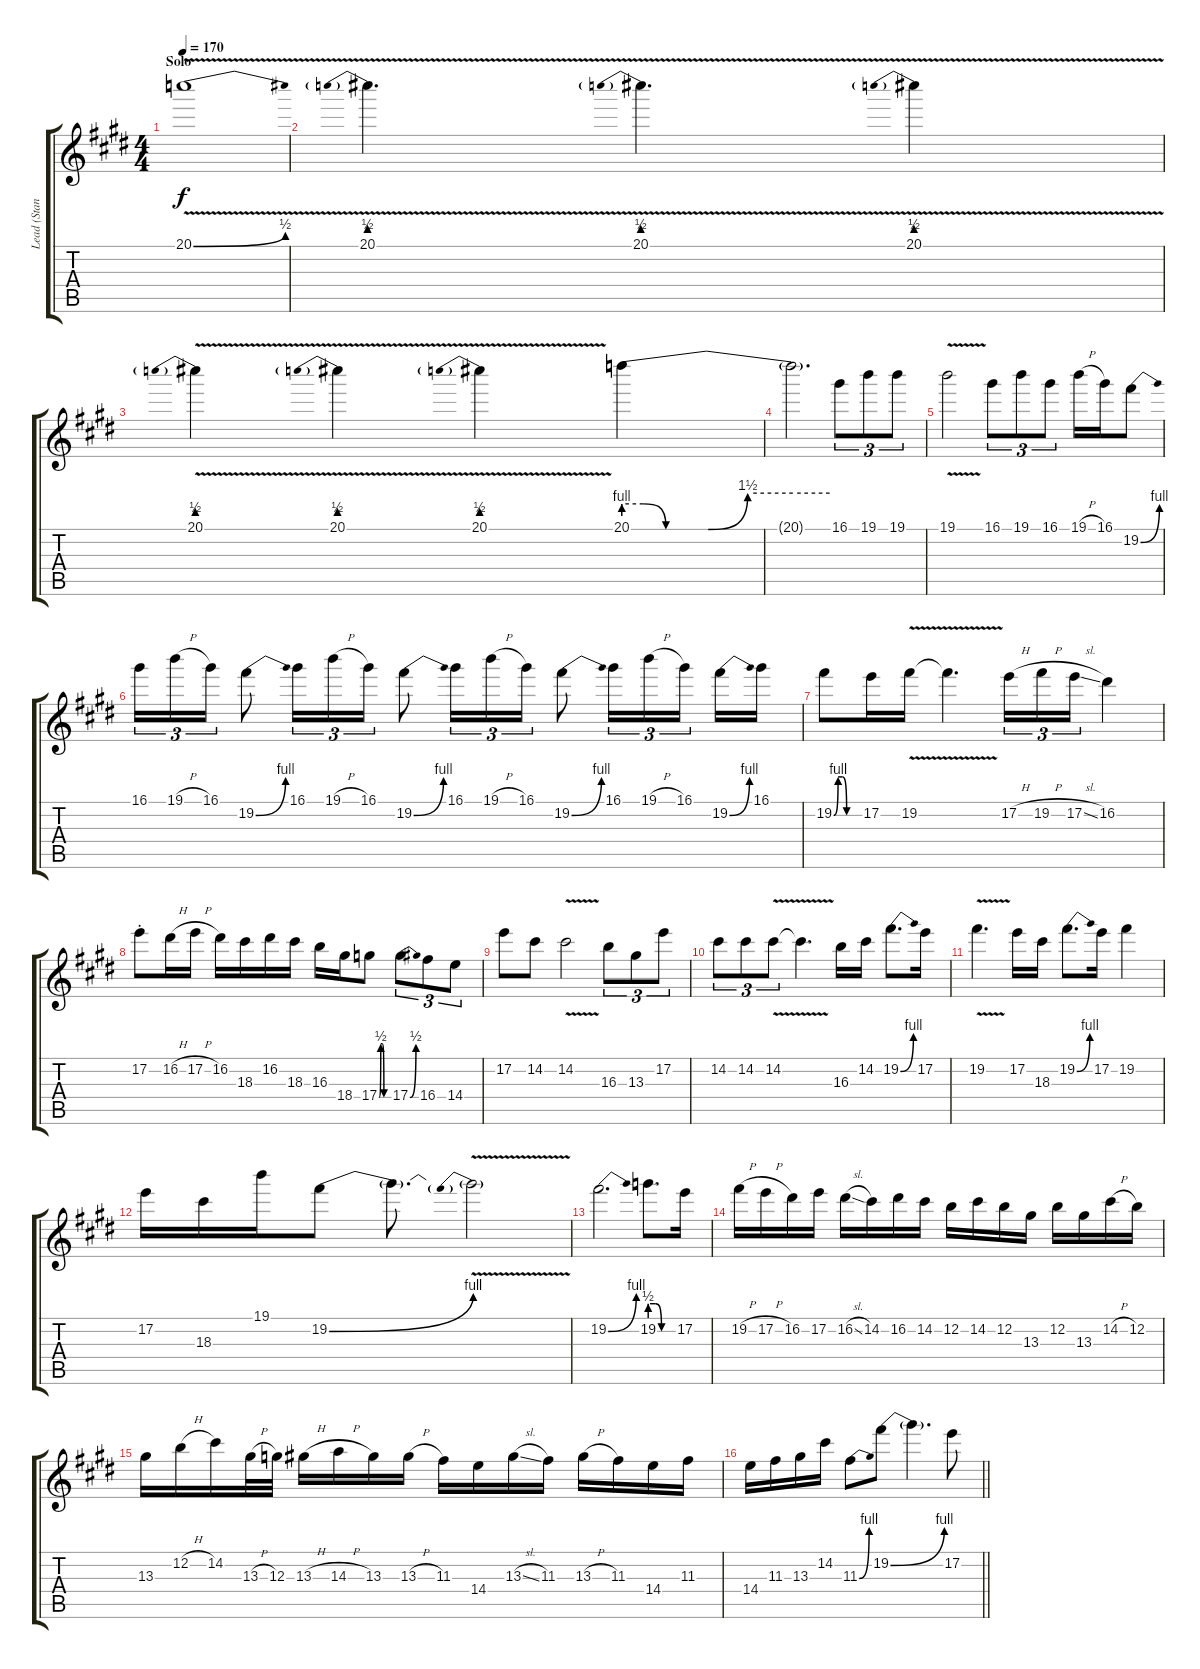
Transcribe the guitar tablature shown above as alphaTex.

\track ("Lead (Standard tuning)" "Lead (Stan") {mute instrument overdrivenguitar}
\staff {score tabs}
\tuning (E4 B3 G3 D3 A2 E2) {hide}
\ts (4 4)
\section ("" "Solo")
\tempo 170
\clef g2
\ks c#minor
20.1{be (bend 0 0 60 2) v}.1{dy f} |
20.1{be (prebend 0 2 60 2) v}.4{d} 20.1{be (prebend 0 2 60 2) v}.4{d} 20.1{be (prebend 0 2 60 2) v}.4 |
20.1{be (prebend 0 2 60 2) v}.4 20.1{be (prebend 0 2 60 2) v}.4 20.1{be (prebend 0 2 60 2) v}.4 20.1{be (custom 0 4 7 4 15 0 30 0 44 6 60 6)}.4 |
20.1{be (hold 0 6 60 6) t}.2{d} 16.1.8{tu (3 2)} 19.1.8{tu (3 2)} 19.1.8{tu (3 2)} |
19.1{v}.2 16.1.8{tu (3 2)} 19.1.8{tu (3 2)} 16.1.8{tu (3 2)} 19.1{h}.16 16.1.16 19.2{be (bend 0 0 60 4)}.8 |
16.1.16{tu (3 2)} 19.1{h}.16{tu (3 2)} 16.1.16{tu (3 2)} 19.2{be (bend 0 0 60 4)}.8 16.1.16{tu (3 2)} 19.1{h}.16{tu (3 2)} 16.1.16{tu (3 2)} 19.2{be (bend 0 0 60 4)}.8 16.1.16{tu (3 2)} 19.1{h}.16{tu (3 2)} 16.1.16{tu (3 2)} 19.2{be (bend 0 0 60 4)}.8 16.1.16{tu (3 2)} 19.1{h}.16{tu (3 2)} 16.1.16{tu (3 2) beam splitsecondary} 19.2{be (bend 0 0 60 4)}.16 16.1.16 |
19.2{be (custom 0 0 10 4 20 4 30 0 60 0)}.8 17.2.16 19.2{v}.16 19.2{t}.4{d} 17.2{h}.16{tu (3 2)} 19.2{h}.16{tu (3 2)} 17.2{sl}.16{tu (3 2)} 16.2.4 |
17.2{st}.8 16.2{h}.16 17.2{h}.16 16.2.16 18.3.16 16.2.16 18.3.16 16.3.16 18.4.16 17.4{be (custom 0 0 10 2 20 2 30 0 60 0)}.8 17.4{be (bend 0 0 60 2)}.8{tu (3 2)} 16.4.8{tu (3 2)} 14.4.8{tu (3 2)} |
17.2.8 14.2.8 14.2{v}.2 16.3.8{tu (3 2)} 13.3.8{tu (3 2)} 17.2.8{tu (3 2)} |
14.2.8{tu (3 2)} 14.2.8{tu (3 2)} 14.2{v}.8{tu (3 2)} 14.2{t}.4{d} 16.3.16 14.2.16 19.2{be (bend 0 0 60 4)}.8{d} 17.2.16 |
19.2{v}.4{d} 17.2.16 18.3.16 19.2{be (bend 0 0 60 4)}.8{d} 17.2.16 19.2.4 |
17.2.16 18.3.16 19.1.16 19.2{be (bend 0 0 60 4)}.8 19.2{t}.8{d} 19.2{be (prebend 0 4 60 4) v t}.2 |
19.2{be (bend 0 0 60 4)}.2{d} 19.2{be (custom 0 2 15 2 30 0 60 0)}.8{d} 17.2.16 |
19.2{h}.16 17.2{h}.16 16.2.16 17.2.16 16.2{sl}.16 14.2.16 16.2.16 14.2.16 12.2.16 14.2.16 12.2.16 13.3.16 12.2.16 13.3.16 14.2{h}.16 12.2.16 |
13.3.16 12.2{h}.16 14.2.16 13.3{h}.32 12.3.32 13.3{h}.16 14.3{h}.16 13.3.16 13.3{h}.16 11.3.16 14.4.16 13.3{sl}.16 11.3.16 13.3{h}.16 11.3.16 14.4.16 11.3.16 |
\barLineRight lightlight
14.4.16 11.3.16 13.3.16 14.2.16 11.3{be (bend 0 0 60 4)}.8 19.2{be (bend 0 0 60 4)}.8 19.2{t}.4{d} 17.2.8
